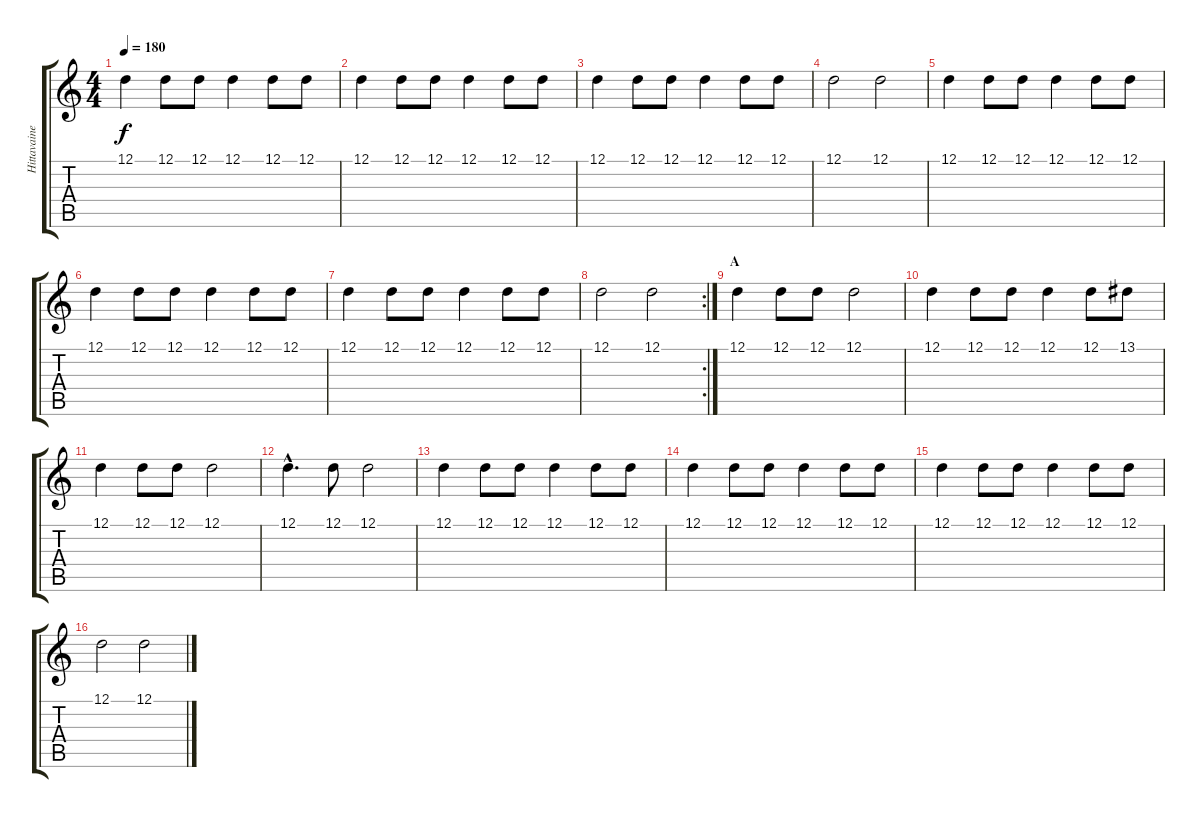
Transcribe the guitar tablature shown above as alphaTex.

\track ("Hittavainen" "Hittavaine") {instrument violin}
\staff {score tabs}
\tuning (D4 A3 F3 C3 G2 D2) {hide}
\ts (4 4)
\tempo 180
\clef g2
\ks c
12.1.4{dy f} 12.1.8 12.1.8 12.1.4 12.1.8 12.1.8 |
12.1.4 12.1.8 12.1.8 12.1.4 12.1.8 12.1.8 |
12.1.4 12.1.8 12.1.8 12.1.4 12.1.8 12.1.8 |
12.1.2 12.1.2 |
12.1.4 12.1.8 12.1.8 12.1.4 12.1.8 12.1.8 |
12.1.4 12.1.8 12.1.8 12.1.4 12.1.8 12.1.8 |
12.1.4 12.1.8 12.1.8 12.1.4 12.1.8 12.1.8 |
\rc 2
12.1.2 12.1.2 |
\section ("" "A")
12.1.4 12.1.8 12.1.8 12.1.2 |
12.1.4 12.1.8 12.1.8 12.1.4 12.1.8 13.1.8 |
12.1.4 12.1.8 12.1.8 12.1.2 |
12.1{hac}.4{d} 12.1.8 12.1.2 |
12.1.4 12.1.8 12.1.8 12.1.4 12.1.8 12.1.8 |
12.1.4 12.1.8 12.1.8 12.1.4 12.1.8 12.1.8 |
12.1.4 12.1.8 12.1.8 12.1.4 12.1.8 12.1.8 |
12.1.2 12.1.2
